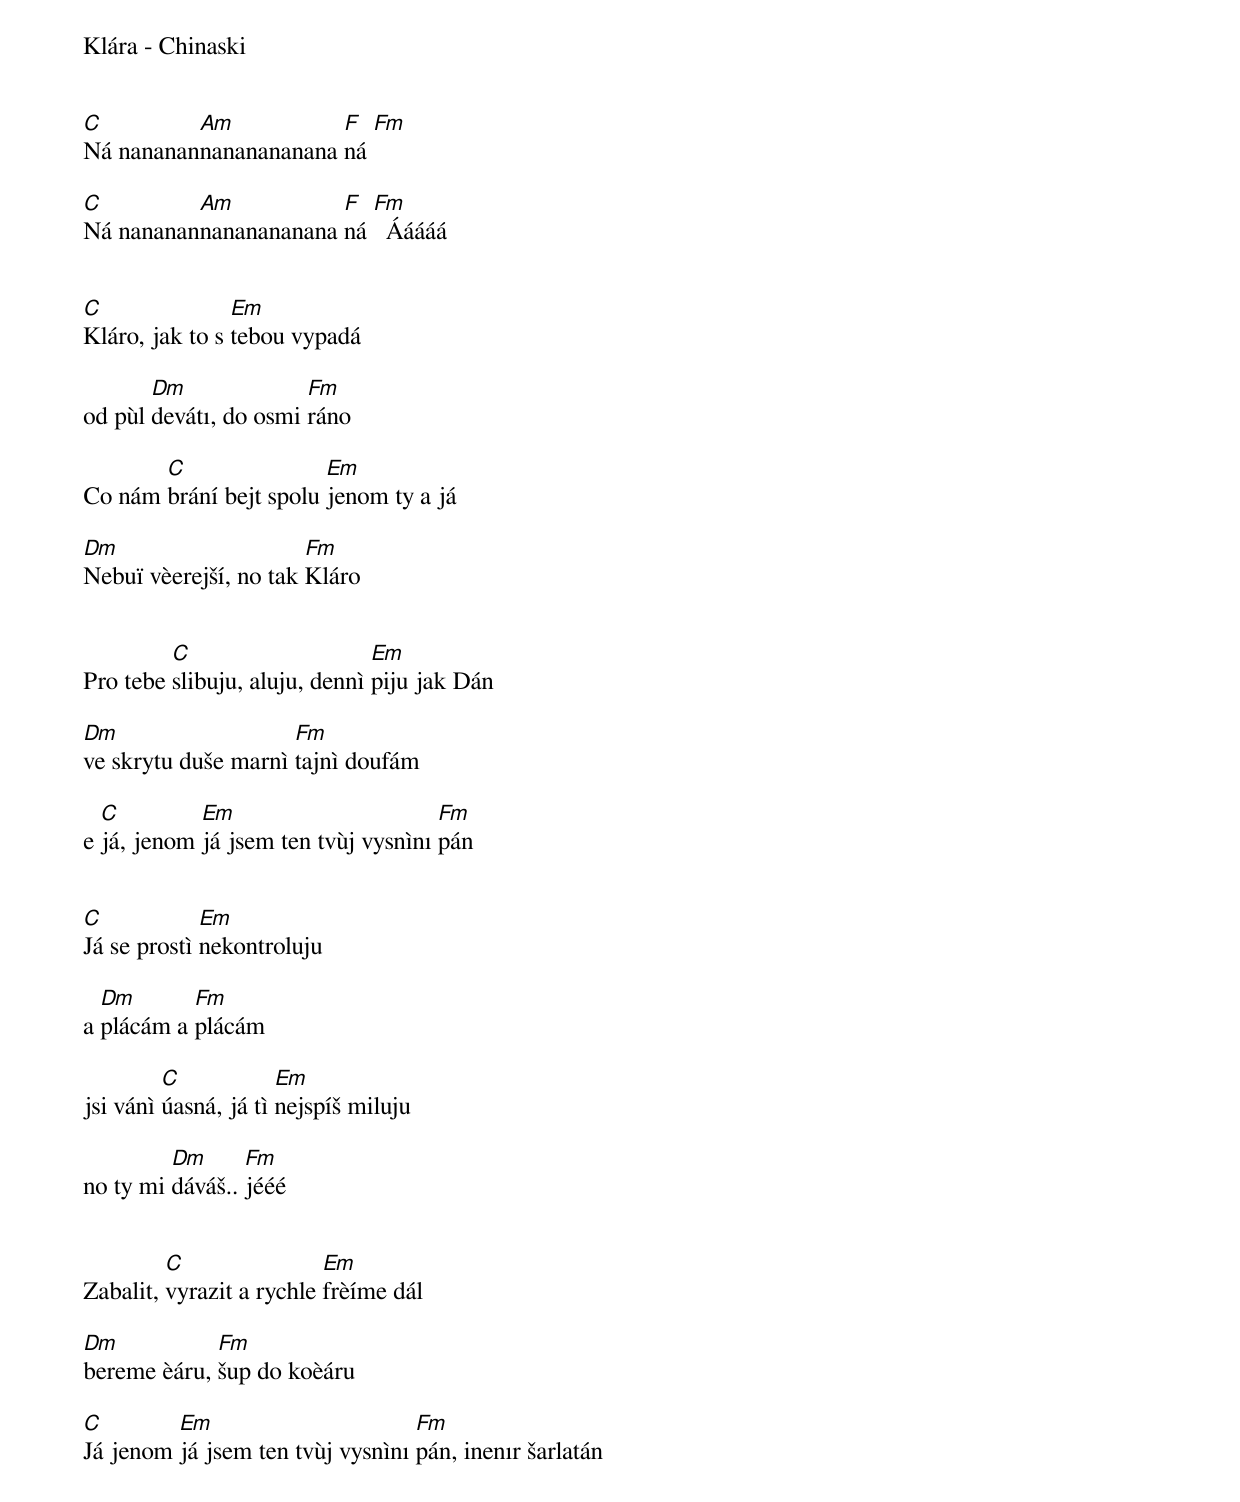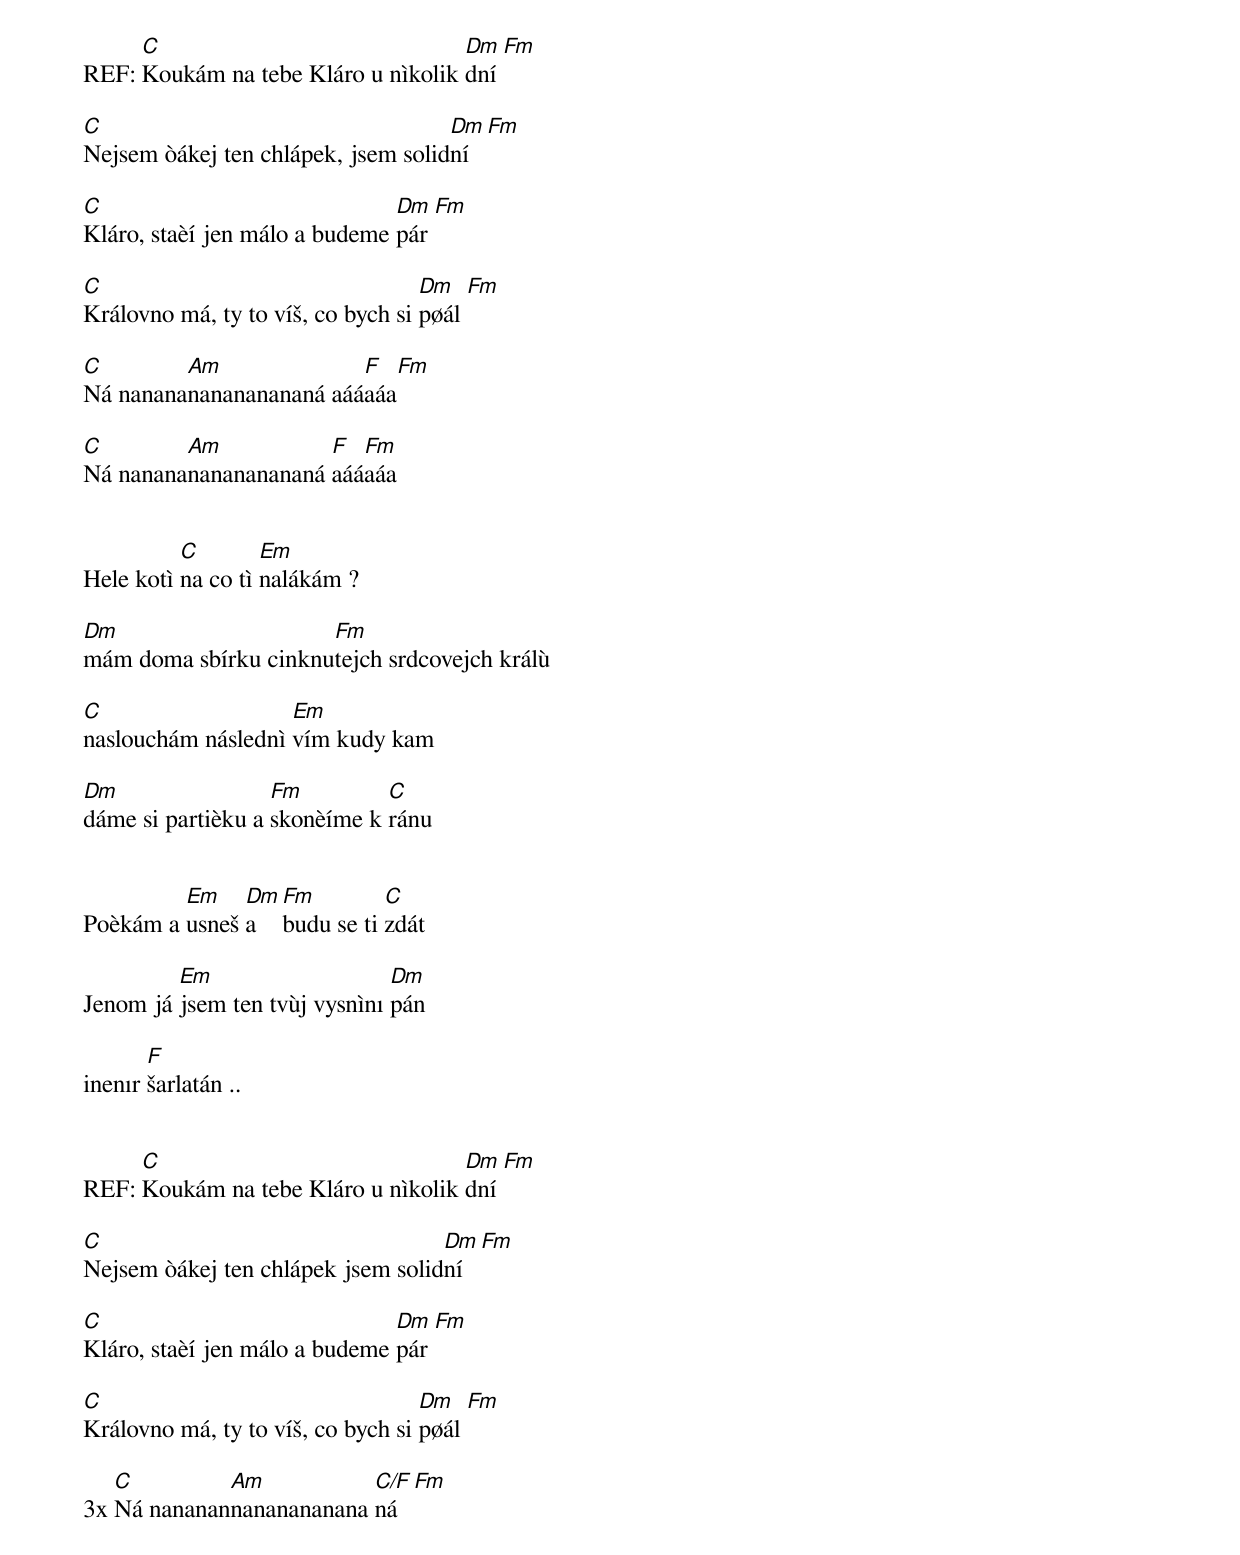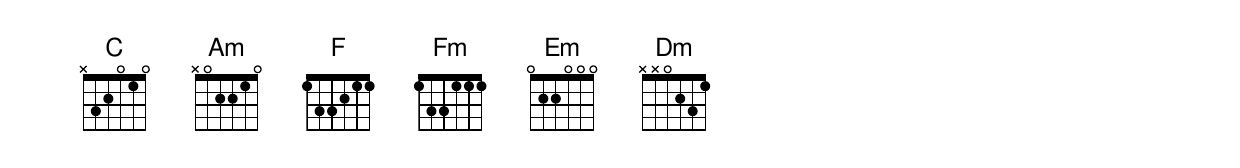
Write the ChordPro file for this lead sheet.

Klára - Chinaski


[C]Ná nananan[Am]nananananana [F]ná [Fm]

[C]Ná nananan[Am]nananananana [F]ná [Fm]  Ááááá


[C]Kláro, jak to s [Em]tebou vypadá

od pùl [Dm]devátı, do osmi [Fm]ráno

Co nám [C]brání bejt spolu [Em]jenom ty a já

[Dm]Nebuï vèerejší, no tak [Fm]Kláro


Pro tebe [C]slibuju, aluju, dennì [Em]piju jak Dán

[Dm]ve skrytu duše marnì [Fm]tajnì doufám

e [C]já, jenom [Em]já jsem ten tvùj vysnìnı [Fm]pán


[C]Já se prostì [Em]nekontroluju

a [Dm]plácám a [Fm]plácám

jsi vánì [C]úasná, já tì [Em]nejspíš miluju

no ty mi [Dm]dáváš.. [Fm]jééé


Zabalit, [C]vyrazit a rychle [Em]frèíme dál

[Dm]bereme èáru, [Fm]šup do koèáru

[C]Já jenom [Em]já jsem ten tvùj vysnìnı [Fm]pán, inenır šarlatán


REF: [C]Koukám na tebe Kláro u nìkolik [Dm]dní [Fm]

[C]Nejsem òákej ten chlápek, jsem solid[Dm]ní [Fm]

[C]Kláro, staèí jen málo a budeme [Dm]pár [Fm]

[C]Královno má, ty to víš, co bych si [Dm]pøál [Fm]

[C]Ná nanana[Am]nanananananá aáá[F]aáa[Fm]

[C]Ná nanana[Am]nanananananá [F]aáá[Fm]aáa


Hele kotì [C]na co tì [Em]nalákám ?

[Dm]mám doma sbírku cinknu[Fm]tejch srdcovejch králù

[C]naslouchám následnì [Em]vím kudy kam

[Dm]dáme si partièku a [Fm]skonèíme k [C]ránu


Poèkám a [Em]usneš [Dm]a [Fm]budu se ti [C]zdát

Jenom já [Em]jsem ten tvùj vysnìnı [Dm]pán

inenır [F]šarlatán ..


REF: [C]Koukám na tebe Kláro u nìkolik [Dm]dní [Fm]

[C]Nejsem òákej ten chlápek jsem solid[Dm]ní [Fm]

[C]Kláro, staèí jen málo a budeme [Dm]pár [Fm]

[C]Královno má, ty to víš, co bych si [Dm]pøál [Fm]

3x [C]Ná nananan[Am]nananananana [C/F]ná [Fm]
